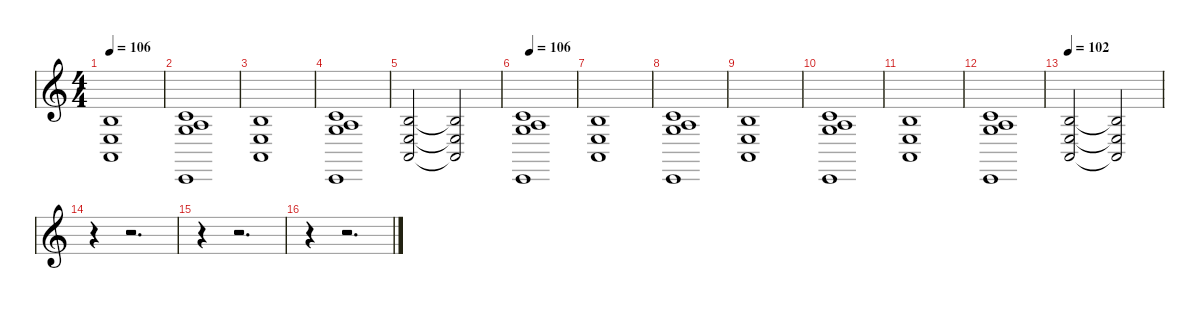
\defaultSystemsLayout 4
\hideDynamics
\bracketExtendMode nobrackets
\singleTrackTrackNamePolicy hidden
\multiTrackTrackNamePolicy hidden
\firstSystemTrackNameMode fullname
\firstSystemTrackNameOrientation horizontal
\otherSystemsTrackNameOrientation horizontal
\track ("Synth" "vln.") {instrument stringensemble1}
\staff {score}
\tuning (E4 C4 G3 C3 G2 C2)
\ts (4 4)
\tempo 106
\clef g2
\ks c
(11.4 9.5 9.6).1{dy f beam Up} |
(5.3 9.4 12.5 0.6).1{beam Up} |
(11.4 9.5 9.6).1{beam Up} |
(5.3 9.4 12.5 0.6).1{beam Up} |
(11.4 9.5 9.6).2{beam Up} (11.4{t} 9.5{t} 9.6{t}).2{beam Up} |
\tempo 106
(5.3 9.4 12.5 0.6).1{beam Up} |
(11.4 9.5 9.6).1{beam Up} |
(5.3 9.4 12.5 0.6).1{beam Up} |
(11.4 9.5 9.6).1{beam Up} |
(5.3 9.4 12.5 0.6).1{beam Up} |
(11.4 9.5 9.6).1{beam Up} |
(5.3 9.4 12.5 0.6).1{beam Up} |
\tempo 102
(11.4 9.5 9.6).2{beam Up} (11.4{t} 9.5{t} 9.6{t}).2{beam Up} |
r.4{beam Down} r.2{d beam Down} |
r.4{beam Down} r.2{d beam Down} |
r.4{beam Down} r.2{d beam Down}
